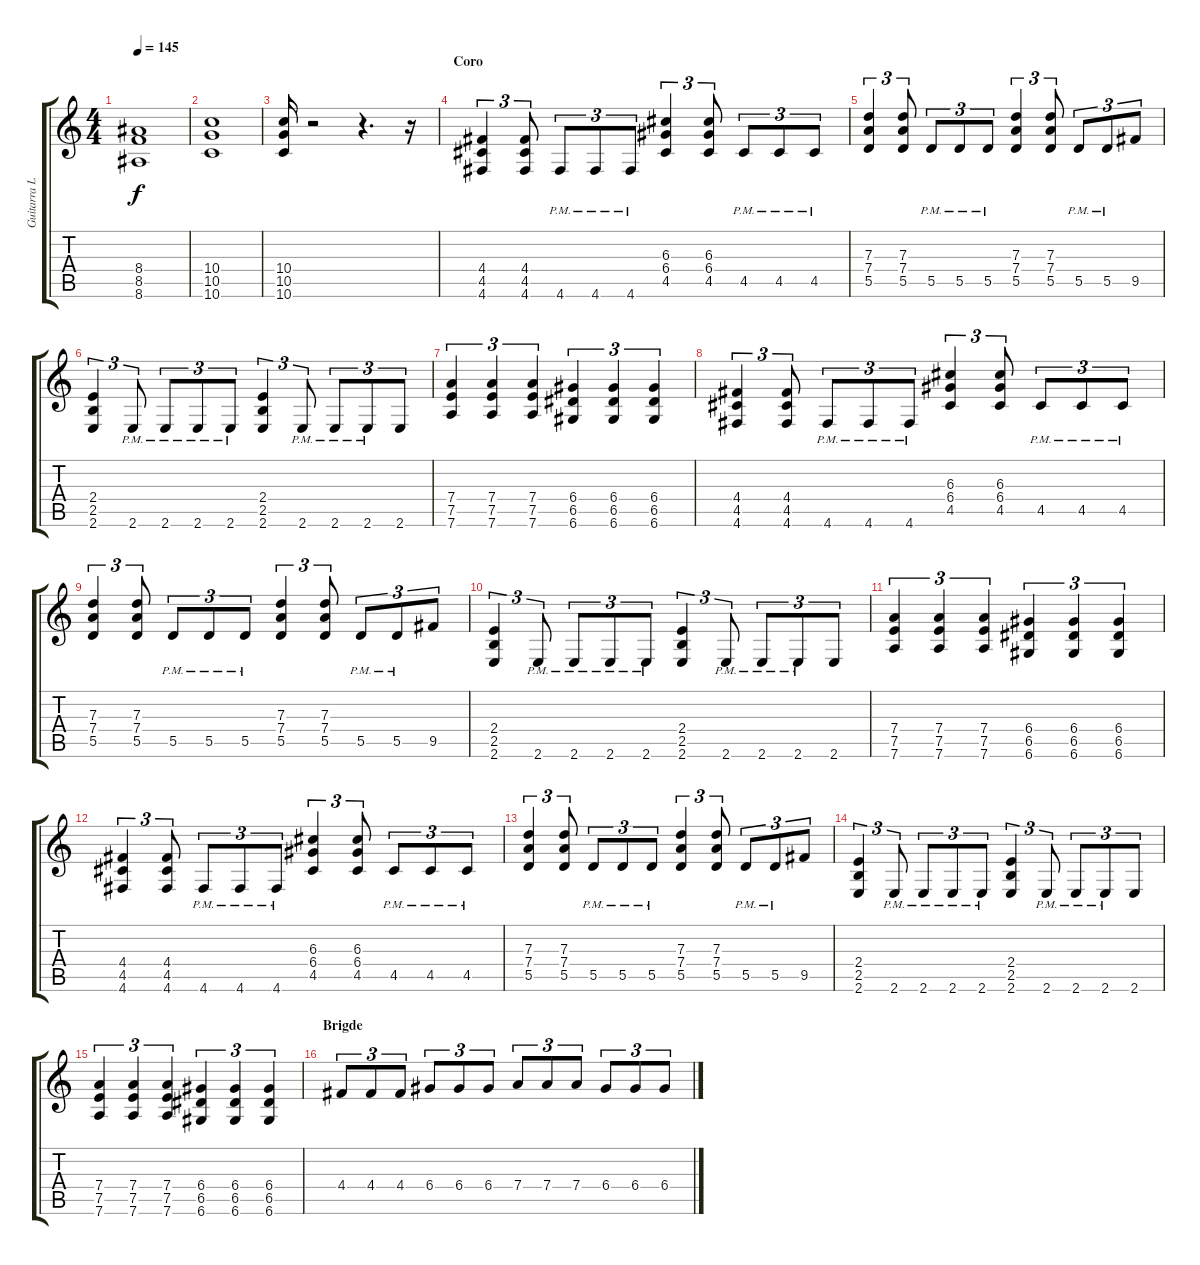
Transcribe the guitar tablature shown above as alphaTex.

\track ("Guitarra Lider" "Guitarra L") {instrument overdrivenguitar}
\staff {score tabs}
\tuning (E4 B3 G3 D3 A2 D2) {hide}
\ts (4 4)
\tempo 145
\clef g2
\ks c
(8.4 8.5 8.6).1{dy f} |
(10.4 10.5 10.6).1 |
(10.4 10.5 10.6).16 r.2 r.4{d} r.16 |
\section ("" "Coro")
(4.4 4.5 4.6).4{tu (3 2)} (4.4 4.5 4.6).8{tu (3 2)} 4.6{pm}.8{tu (3 2)} 4.6{pm}.8{tu (3 2)} 4.6{pm}.8{tu (3 2)} (6.3 6.4 4.5).4{tu (3 2)} (6.3 6.4 4.5).8{tu (3 2)} 4.5{pm}.8{tu (3 2)} 4.5{pm}.8{tu (3 2)} 4.5{pm}.8{tu (3 2)} |
(7.3 7.4 5.5).4{tu (3 2)} (7.3 7.4 5.5).8{tu (3 2)} 5.5{pm}.8{tu (3 2)} 5.5{pm}.8{tu (3 2)} 5.5{pm}.8{tu (3 2)} (7.3 7.4 5.5).4{tu (3 2)} (7.3 7.4 5.5).8{tu (3 2)} 5.5{pm}.8{tu (3 2)} 5.5{pm}.8{tu (3 2)} 9.5.8{tu (3 2)} |
(2.4 2.5 2.6).4{tu (3 2)} 2.6{pm}.8{tu (3 2)} 2.6{pm}.8{tu (3 2)} 2.6{pm}.8{tu (3 2)} 2.6{pm}.8{tu (3 2)} (2.4 2.5 2.6).4{tu (3 2)} 2.6{pm}.8{tu (3 2)} 2.6{pm}.8{tu (3 2)} 2.6{pm}.8{tu (3 2)} 2.6.8{tu (3 2)} |
(7.4 7.5 7.6).4{tu (3 2)} (7.4 7.5 7.6).4{tu (3 2)} (7.4 7.5 7.6).4{tu (3 2)} (6.4 6.5 6.6).4{tu (3 2)} (6.4 6.5 6.6).4{tu (3 2)} (6.4 6.5 6.6).4{tu (3 2)} |
(4.4 4.5 4.6).4{tu (3 2)} (4.4 4.5 4.6).8{tu (3 2)} 4.6{pm}.8{tu (3 2)} 4.6{pm}.8{tu (3 2)} 4.6{pm}.8{tu (3 2)} (6.3 6.4 4.5).4{tu (3 2)} (6.3 6.4 4.5).8{tu (3 2)} 4.5{pm}.8{tu (3 2)} 4.5{pm}.8{tu (3 2)} 4.5{pm}.8{tu (3 2)} |
(7.3 7.4 5.5).4{tu (3 2)} (7.3 7.4 5.5).8{tu (3 2)} 5.5{pm}.8{tu (3 2)} 5.5{pm}.8{tu (3 2)} 5.5{pm}.8{tu (3 2)} (7.3 7.4 5.5).4{tu (3 2)} (7.3 7.4 5.5).8{tu (3 2)} 5.5{pm}.8{tu (3 2)} 5.5{pm}.8{tu (3 2)} 9.5.8{tu (3 2)} |
(2.4 2.5 2.6).4{tu (3 2)} 2.6{pm}.8{tu (3 2)} 2.6{pm}.8{tu (3 2)} 2.6{pm}.8{tu (3 2)} 2.6{pm}.8{tu (3 2)} (2.4 2.5 2.6).4{tu (3 2)} 2.6{pm}.8{tu (3 2)} 2.6{pm}.8{tu (3 2)} 2.6{pm}.8{tu (3 2)} 2.6.8{tu (3 2)} |
(7.4 7.5 7.6).4{tu (3 2)} (7.4 7.5 7.6).4{tu (3 2)} (7.4 7.5 7.6).4{tu (3 2)} (6.4 6.5 6.6).4{tu (3 2)} (6.4 6.5 6.6).4{tu (3 2)} (6.4 6.5 6.6).4{tu (3 2)} |
(4.4 4.5 4.6).4{tu (3 2)} (4.4 4.5 4.6).8{tu (3 2)} 4.6{pm}.8{tu (3 2)} 4.6{pm}.8{tu (3 2)} 4.6{pm}.8{tu (3 2)} (6.3 6.4 4.5).4{tu (3 2)} (6.3 6.4 4.5).8{tu (3 2)} 4.5{pm}.8{tu (3 2)} 4.5{pm}.8{tu (3 2)} 4.5{pm}.8{tu (3 2)} |
(7.3 7.4 5.5).4{tu (3 2)} (7.3 7.4 5.5).8{tu (3 2)} 5.5{pm}.8{tu (3 2)} 5.5{pm}.8{tu (3 2)} 5.5{pm}.8{tu (3 2)} (7.3 7.4 5.5).4{tu (3 2)} (7.3 7.4 5.5).8{tu (3 2)} 5.5{pm}.8{tu (3 2)} 5.5{pm}.8{tu (3 2)} 9.5.8{tu (3 2)} |
(2.4 2.5 2.6).4{tu (3 2)} 2.6{pm}.8{tu (3 2)} 2.6{pm}.8{tu (3 2)} 2.6{pm}.8{tu (3 2)} 2.6{pm}.8{tu (3 2)} (2.4 2.5 2.6).4{tu (3 2)} 2.6{pm}.8{tu (3 2)} 2.6{pm}.8{tu (3 2)} 2.6{pm}.8{tu (3 2)} 2.6.8{tu (3 2)} |
(7.4 7.5 7.6).4{tu (3 2)} (7.4 7.5 7.6).4{tu (3 2)} (7.4 7.5 7.6).4{tu (3 2)} (6.4 6.5 6.6).4{tu (3 2)} (6.4 6.5 6.6).4{tu (3 2)} (6.4 6.5 6.6).4{tu (3 2)} |
\section ("" "Brigde")
4.4.8{tu (3 2)} 4.4.8{tu (3 2)} 4.4.8{tu (3 2)} 6.4.8{tu (3 2)} 6.4.8{tu (3 2)} 6.4.8{tu (3 2)} 7.4.8{tu (3 2)} 7.4.8{tu (3 2)} 7.4.8{tu (3 2)} 6.4.8{tu (3 2)} 6.4.8{tu (3 2)} 6.4.8{tu (3 2)}
